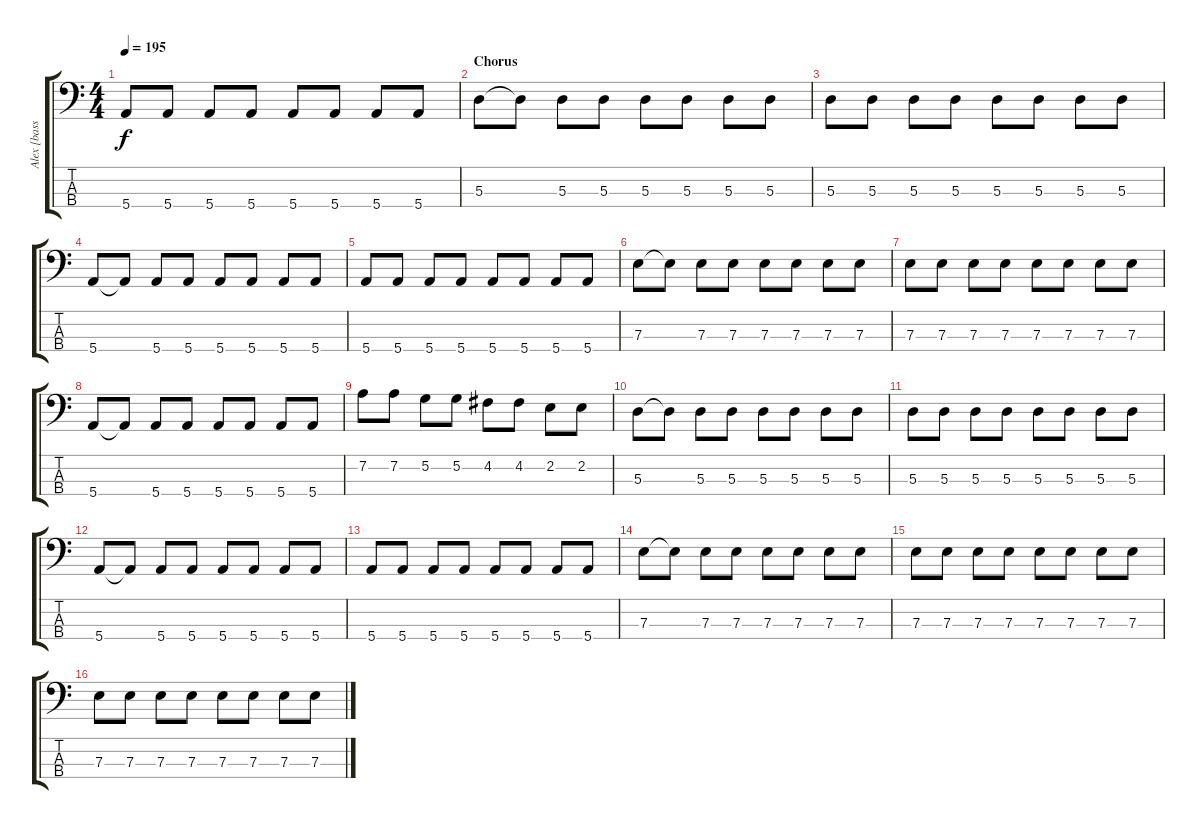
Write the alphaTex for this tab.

\track ("Alex [basso]" "Alex [bass") {instrument electricbassfinger}
\staff {score tabs}
\tuning (G2 D2 A1 E1) {hide}
\ts (4 4)
\tempo 195
\clef f4
\ks c
5.4{t}.8{dy f} 5.4.8 5.4.8 5.4.8 5.4.8 5.4.8 5.4.8 5.4.8 |
\section ("" "Chorus")
5.3.8 5.3{t}.8 5.3.8 5.3.8 5.3.8 5.3.8 5.3.8 5.3.8 |
5.3.8 5.3.8 5.3.8 5.3.8 5.3.8 5.3.8 5.3.8 5.3.8 |
5.4.8 5.4{t}.8 5.4.8 5.4.8 5.4.8 5.4.8 5.4.8 5.4.8 |
5.4.8 5.4.8 5.4.8 5.4.8 5.4.8 5.4.8 5.4.8 5.4.8 |
7.3.8 7.3{t}.8 7.3.8 7.3.8 7.3.8 7.3.8 7.3.8 7.3.8 |
7.3.8 7.3.8 7.3.8 7.3.8 7.3.8 7.3.8 7.3.8 7.3.8 |
5.4.8 5.4{t}.8 5.4.8 5.4.8 5.4.8 5.4.8 5.4.8 5.4.8 |
7.2.8 7.2.8 5.2.8 5.2.8 4.2.8 4.2.8 2.2.8 2.2.8 |
5.3.8 5.3{t}.8 5.3.8 5.3.8 5.3.8 5.3.8 5.3.8 5.3.8 |
5.3.8 5.3.8 5.3.8 5.3.8 5.3.8 5.3.8 5.3.8 5.3.8 |
5.4.8 5.4{t}.8 5.4.8 5.4.8 5.4.8 5.4.8 5.4.8 5.4.8 |
5.4.8 5.4.8 5.4.8 5.4.8 5.4.8 5.4.8 5.4.8 5.4.8 |
7.3.8 7.3{t}.8 7.3.8 7.3.8 7.3.8 7.3.8 7.3.8 7.3.8 |
7.3.8 7.3.8 7.3.8 7.3.8 7.3.8 7.3.8 7.3.8 7.3.8 |
7.3.8 7.3.8 7.3.8 7.3.8 7.3.8 7.3.8 7.3.8 7.3.8
